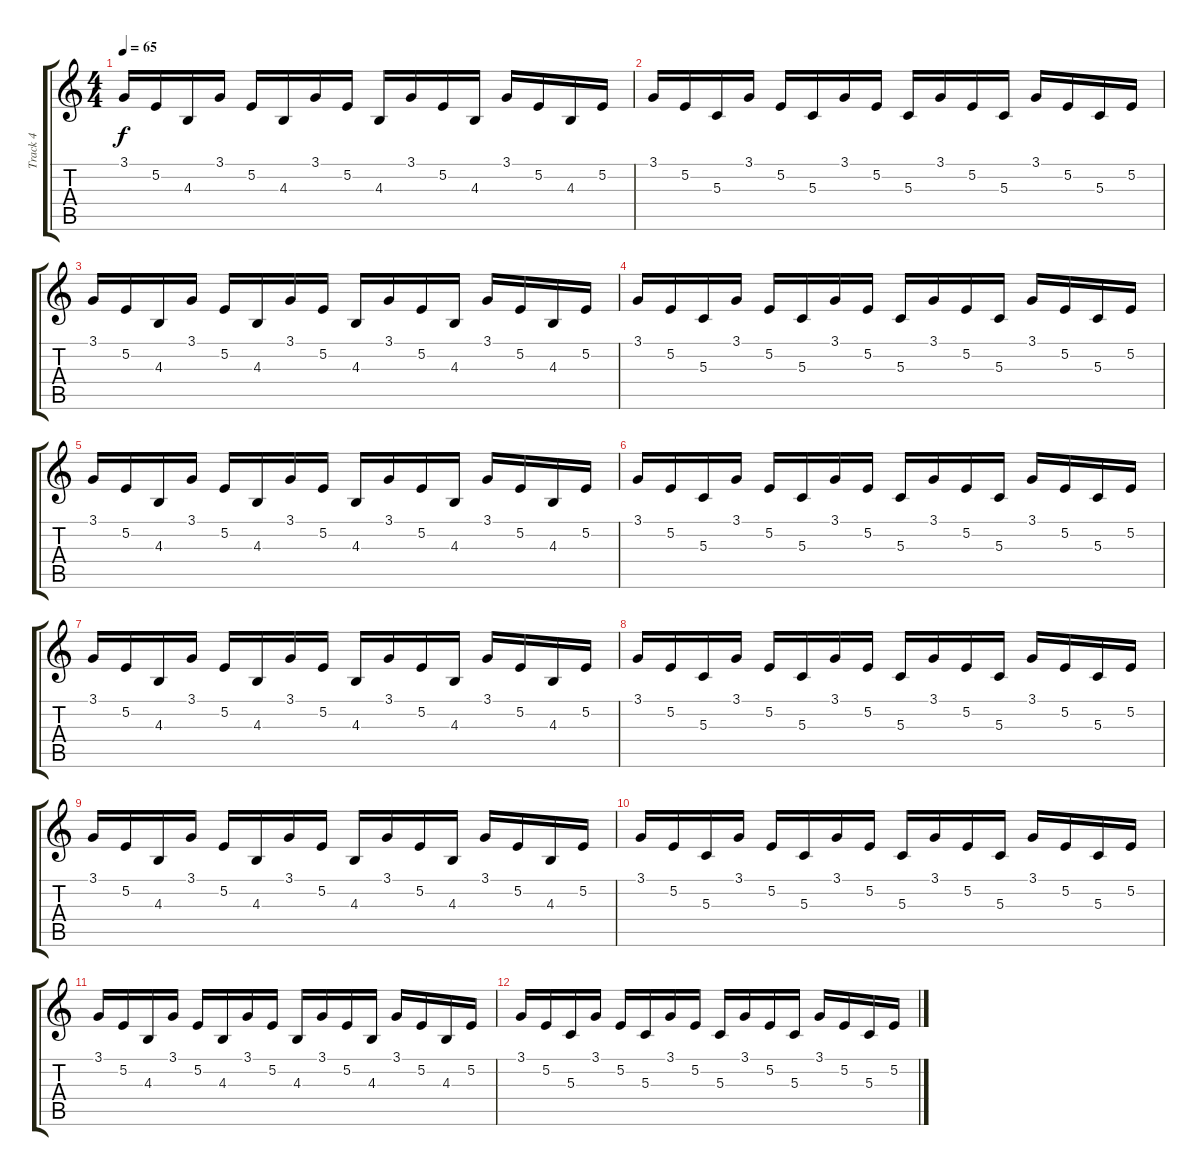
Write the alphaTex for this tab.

\track ("Track 4" "Track 4") {instrument orchestralharp}
\staff {score tabs}
\tuning (E4 B3 G3 D3 A2 E2) {hide}
\ts (4 4)
\tempo 65
\clef g2
\ks c
3.1.16{dy f} 5.2.16 4.3.16 3.1.16 5.2.16 4.3.16 3.1.16 5.2.16 4.3.16 3.1.16 5.2.16 4.3.16 3.1.16 5.2.16 4.3.16 5.2.16 |
3.1.16 5.2.16 5.3.16 3.1.16 5.2.16 5.3.16 3.1.16 5.2.16 5.3.16 3.1.16 5.2.16 5.3.16 3.1.16 5.2.16 5.3.16 5.2.16 |
3.1.16 5.2.16 4.3.16 3.1.16 5.2.16 4.3.16 3.1.16 5.2.16 4.3.16 3.1.16 5.2.16 4.3.16 3.1.16 5.2.16 4.3.16 5.2.16 |
3.1.16 5.2.16 5.3.16 3.1.16 5.2.16 5.3.16 3.1.16 5.2.16 5.3.16 3.1.16 5.2.16 5.3.16 3.1.16 5.2.16 5.3.16 5.2.16 |
3.1.16 5.2.16 4.3.16 3.1.16 5.2.16 4.3.16 3.1.16 5.2.16 4.3.16 3.1.16 5.2.16 4.3.16 3.1.16 5.2.16 4.3.16 5.2.16 |
3.1.16 5.2.16 5.3.16 3.1.16 5.2.16 5.3.16 3.1.16 5.2.16 5.3.16 3.1.16 5.2.16 5.3.16 3.1.16 5.2.16 5.3.16 5.2.16 |
3.1.16 5.2.16 4.3.16 3.1.16 5.2.16 4.3.16 3.1.16 5.2.16 4.3.16 3.1.16 5.2.16 4.3.16 3.1.16 5.2.16 4.3.16 5.2.16 |
3.1.16 5.2.16 5.3.16 3.1.16 5.2.16 5.3.16 3.1.16 5.2.16 5.3.16 3.1.16 5.2.16 5.3.16 3.1.16 5.2.16 5.3.16 5.2.16 |
3.1.16 5.2.16 4.3.16 3.1.16 5.2.16 4.3.16 3.1.16 5.2.16 4.3.16 3.1.16 5.2.16 4.3.16 3.1.16 5.2.16 4.3.16 5.2.16 |
3.1.16 5.2.16 5.3.16 3.1.16 5.2.16 5.3.16 3.1.16 5.2.16 5.3.16 3.1.16 5.2.16 5.3.16 3.1.16 5.2.16 5.3.16 5.2.16 |
3.1.16 5.2.16 4.3.16 3.1.16 5.2.16 4.3.16 3.1.16 5.2.16 4.3.16 3.1.16 5.2.16 4.3.16 3.1.16 5.2.16 4.3.16 5.2.16 |
3.1.16 5.2.16 5.3.16 3.1.16 5.2.16 5.3.16 3.1.16 5.2.16 5.3.16 3.1.16 5.2.16 5.3.16 3.1.16 5.2.16 5.3.16 5.2.16
